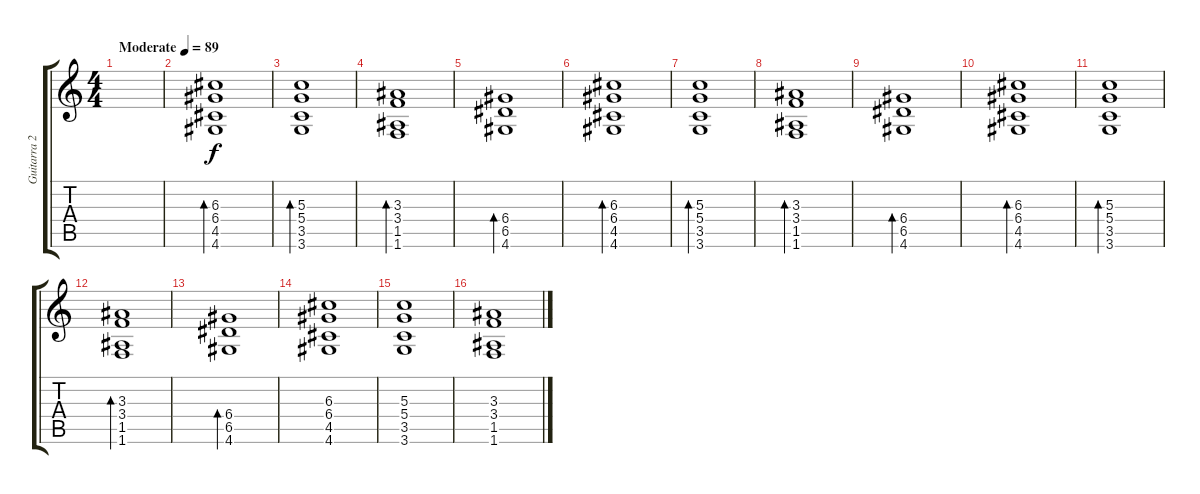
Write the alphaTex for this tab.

\track ("Guitarra 2" "Guitarra 2") {instrument electricguitarjazz}
\staff {score tabs}
\tuning (E4 B3 G3 D3 A2 E2) {hide}
\ts (4 4)
\tempo (89 "Moderate")
\clef g2
\ks c
|
(6.3 6.4 4.5 4.6).1{bd 480} |
(5.3 5.4 3.5 3.6).1{bd 480} |
(3.3 3.4 1.5 1.6).1{bd 480} |
(6.4 6.5 4.6).1{bd 480} |
(6.3 6.4 4.5 4.6).1{bd 480} |
(5.3 5.4 3.5 3.6).1{bd 480} |
(3.3 3.4 1.5 1.6).1{bd 480} |
(6.4 6.5 4.6).1{bd 480} |
(6.3 6.4 4.5 4.6).1{bd 480} |
(5.3 5.4 3.5 3.6).1{bd 480} |
(3.3 3.4 1.5 1.6).1{bd 480} |
(6.4 6.5 4.6).1{bd 480} |
(6.3 6.4 4.5 4.6).1{instrument distortionguitar} |
(5.3 5.4 3.5 3.6).1 |
(3.3 3.4 1.5 1.6).1
